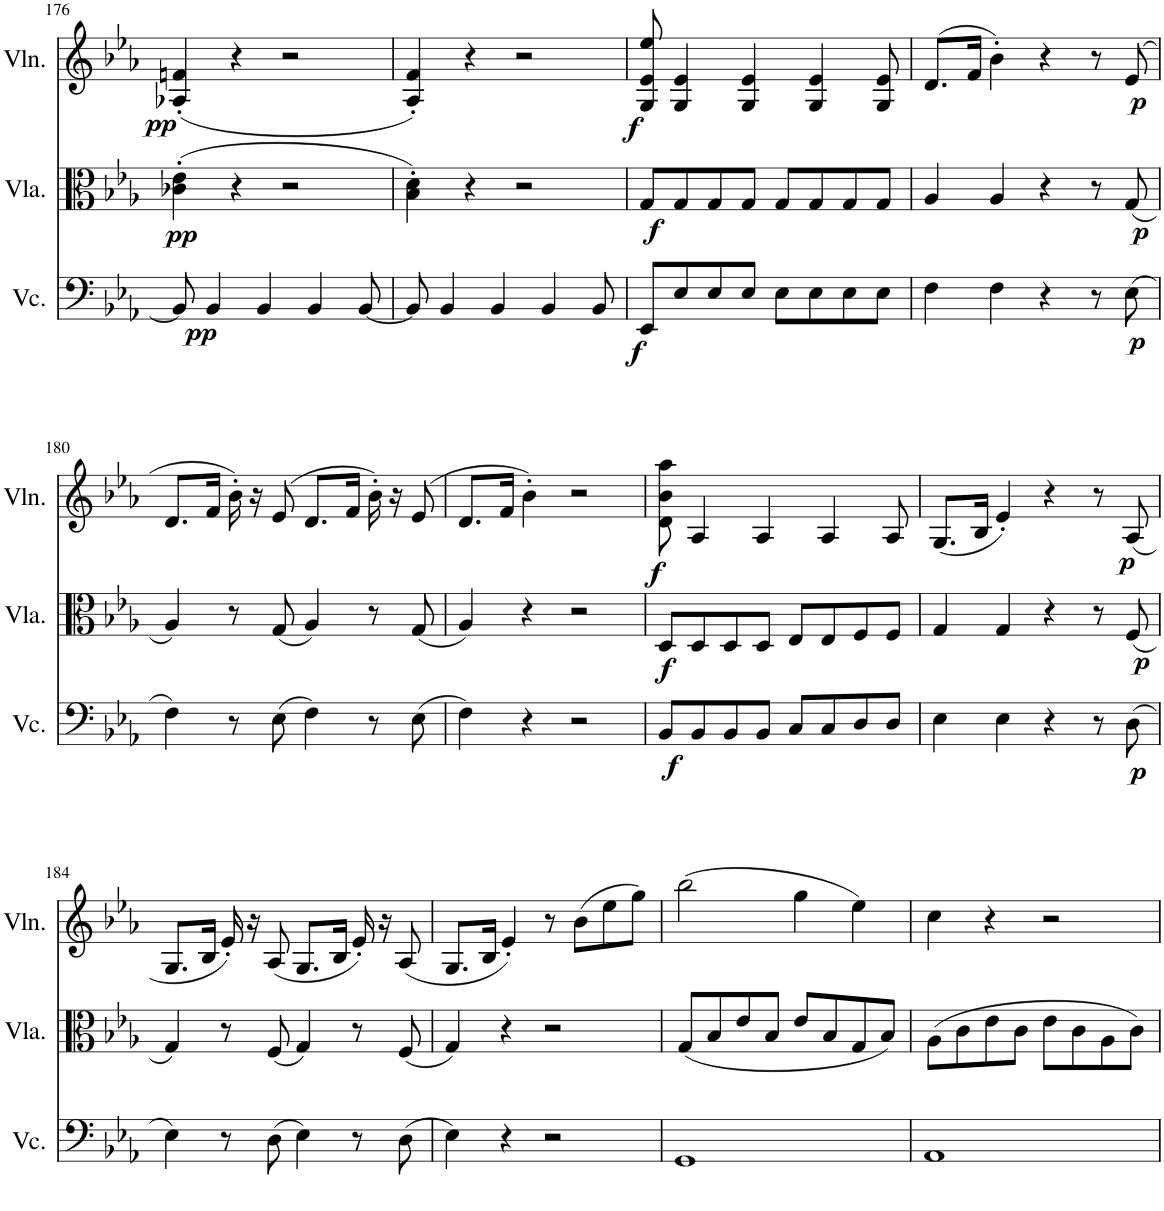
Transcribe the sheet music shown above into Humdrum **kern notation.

**kern	**dynam	**kern	**dynam	**kern	**dynam
*part3	*part3	*part2	*part2	*part1	*part1
*staff3	*staff3	*staff2	*staff2	*staff1	*staff1
*I"Violoncello	*	*I"Viola	*	*I"Violin	*
*I'Vc.	*	*I'Vla.	*	*I'Vln.	*
!!LO:PB:g=z
*clefF4	*	*clefC3	*	*clefG2	*
*k[b-e-a-]	*	*k[b-e-a-]	*	*k[b-e-a-]	*
*M4/4	*	*M4/4	*	*M4/4	*
*met(c)	*	*met(c)	*	*met(c)	*
=176	=176	=176	=176	=176	=176
!	!	!	!LO:DY:b	!	!LO:DY:b
8BB-/]	.	(4c-X\' 4e-\'	pp	(4A-X/' 4fn/'	pp
!	!LO:DY:b	!	!	!	!
4BB-/	pp	.	.	.	.
.	.	4r	.	4r	.
4BB-/	.	.	.	.	.
.	.	2r	.	2r	.
4BB-/	.	.	.	.	.
[8BB-/	.	.	.	.	.
=177	=177	=177	=177	=177	=177
8BB-/]	.	4B-\' 4d\')	.	4A-/' 4f/')	.
4BB-/	.	.	.	.	.
.	.	4r	.	4r	.
4BB-/	.	.	.	.	.
.	.	2r	.	2r	.
4BB-/	.	.	.	.	.
8BB-/	.	.	.	.	.
=178	=178	=178	=178	=178	=178
!	!LO:DY:b	!	!LO:DY:b	!	!LO:DY:b
8EE-/L	f	8G/L	f	8G/ 8e-/ 8ee-/	f
8E-/	.	8G/	.	4G/ 4e-/	.
8E-/	.	8G/	.	.	.
8E-/J	.	8G/J	.	4G/ 4e-/	.
8E-\L	.	8G/L	.	.	.
8E-\	.	8G/	.	4G/ 4e-/	.
8E-\	.	8G/	.	.	.
8E-\J	.	8G/J	.	8G/ 8e-/	.
=179	=179	=179	=179	=179	=179
4F\	.	4A-/	.	(8.d/L	.
.	.	.	.	16f/Jk	.
4F\	.	4A-/	.	4b-'\)	.
4r	.	4r	.	4r	.
8r	.	8r	.	8r	.
!	!LO:DY:b	!	!LO:DY:b	!	!LO:DY:b
(8E-\	p	(8G/	p	(8e-/	p
!!LO:LB:g=z
=180	=180	=180	=180	=180	=180
4F\)	.	4A-/)	.	8.d/L	.
.	.	.	.	16f/Jk	.
8r	.	8r	.	16b-'\)	.
.	.	.	.	16r	.
(8E-\	.	(8G/	.	(8e-/	.
4F\)	.	4A-/)	.	8.d/L	.
.	.	.	.	16f/Jk	.
8r	.	8r	.	16b-'\)	.
.	.	.	.	16r	.
(8E-\	.	(8G/	.	(8e-/	.
=181	=181	=181	=181	=181	=181
4F\)	.	4A-/)	.	8.d/L	.
.	.	.	.	16f/Jk	.
4r	.	4r	.	4b-'\)	.
2r	.	2r	.	2r	.
=182	=182	=182	=182	=182	=182
!	!LO:DY:b	!	!LO:DY:b	!	!LO:DY:b
8BB-/L	f	8D/L	f	8d\ 8b-\ 8aa-\	f
8BB-/	.	8D/	.	4A-/	.
8BB-/	.	8D/	.	.	.
8BB-/J	.	8D/J	.	4A-/	.
8C/L	.	8E-/L	.	.	.
8C/	.	8E-/	.	4A-/	.
8D/	.	8F/	.	.	.
8D/J	.	8F/J	.	8A-/	.
=183	=183	=183	=183	=183	=183
4E-\	.	4G/	.	(8.G/L	.
.	.	.	.	16B-/Jk	.
4E-\	.	4G/	.	4e-'/)	.
4r	.	4r	.	4r	.
8r	.	8r	.	8r	.
!	!LO:DY:b	!	!LO:DY:b	!	!LO:DY:b
(8D\	p	(8F/	p	(8A-/	p
!!LO:LB:g=z
=184	=184	=184	=184	=184	=184
4E-\)	.	4G/)	.	8.G/L	.
.	.	.	.	16B-/Jk	.
8r	.	8r	.	16e-'/)	.
.	.	.	.	16r	.
(8D\	.	(8F/	.	(8A-/	.
4E-\)	.	4G/)	.	8.G/L	.
.	.	.	.	16B-/Jk	.
8r	.	8r	.	16e-'/)	.
.	.	.	.	16r	.
(8D\	.	(8F/	.	(8A-/	.
=185	=185	=185	=185	=185	=185
4E-\)	.	4G/)	.	8.G/L	.
.	.	.	.	16B-/Jk	.
4r	.	4r	.	4e-'/)	.
2r	.	2r	.	8r	.
.	.	.	.	(8b-\L	.
.	.	.	.	8ee-\	.
.	.	.	.	8gg\J)	.
=186	=186	=186	=186	=186	=186
1GG	.	(8G/L	.	(2bb-\	.
.	.	8B-/	.	.	.
.	.	8e-/	.	.	.
.	.	8B-/J	.	.	.
.	.	8e-/L	.	4gg\	.
.	.	8B-/	.	.	.
.	.	8G/	.	4ee-\)	.
.	.	8B-/J)	.	.	.
=187	=187	=187	=187	=187	=187
1AA-	.	(8A-\L	.	4cc\	.
.	.	8c\	.	.	.
.	.	8e-\	.	4r	.
.	.	8c\J	.	.	.
.	.	8e-\L	.	2r	.
.	.	8c\	.	.	.
.	.	8A-\	.	.	.
.	.	8c\J)	.	.	.
=	=	=	=	=	=
*-	*-	*-	*-	*-	*-
